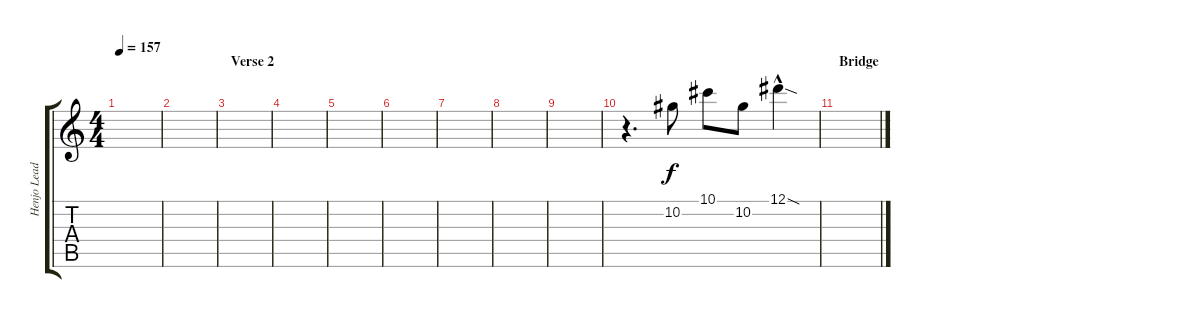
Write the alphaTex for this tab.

\track ("Henjo Lead" "Henjo Lead") {instrument distortionguitar}
\staff {score tabs}
\tuning (Eb4 Bb3 Gb3 Db3 Ab2 Eb2) {hide}
\ts (4 4)
\tempo 157
\clef g2
\ks c
|
|
\section ("" "Verse 2")
|
|
|
|
|
|
|
r.4{d volume 12} 10.2.8{dy f} 10.1.8 10.2.8 12.1{sod hac}.4 |
\section ("" "Bridge")
